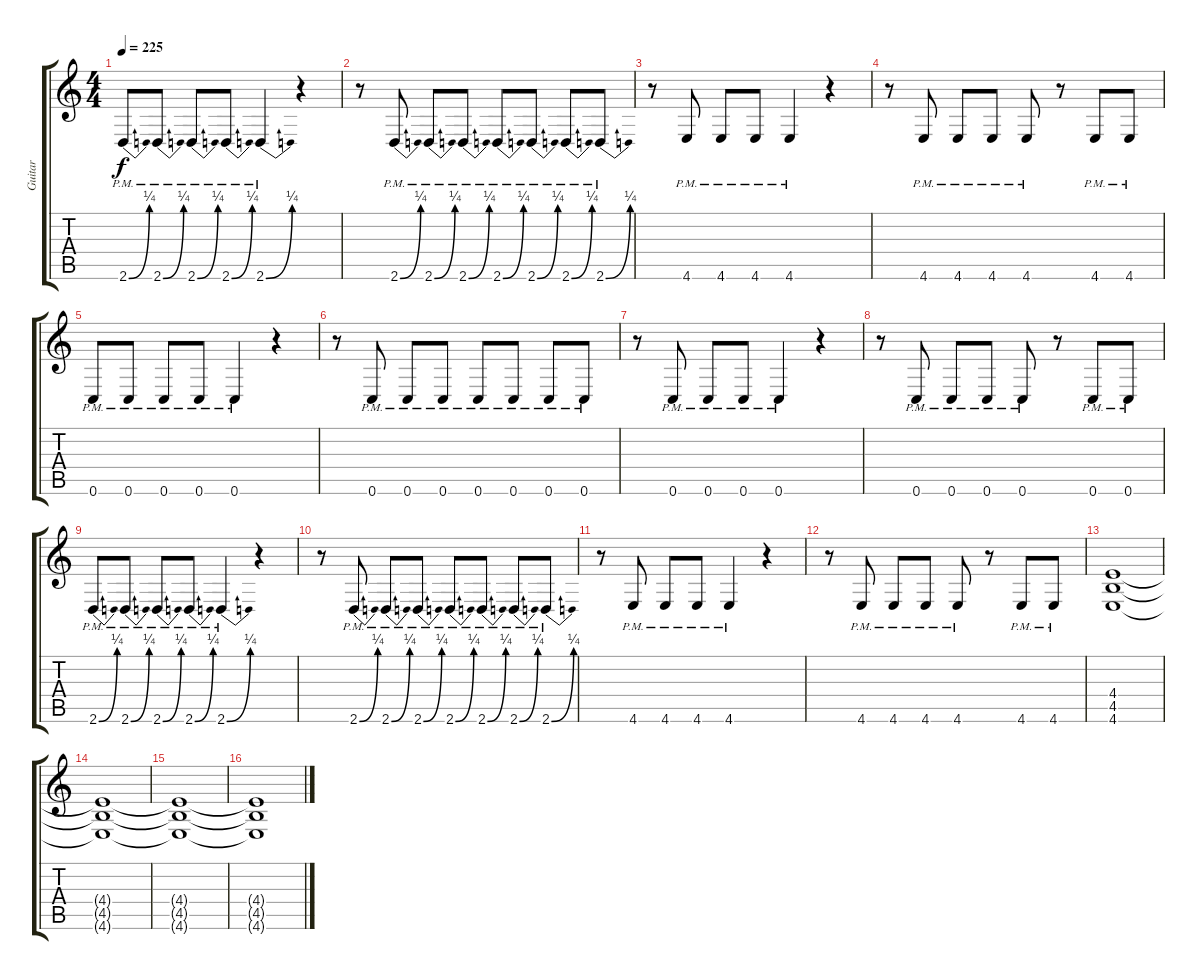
\track ("Guitar" "Guitar") {instrument distortionguitar}
\staff {score tabs}
\tuning (D4 A3 F3 C3 G2 C2) {hide}
\ts (4 4)
\tempo 225
\clef g2
\ks c
2.6{be (bend 0 0 60 1) pm}.8{dy f} 2.6{be (bend 0 0 60 1) pm}.8 2.6{be (bend 0 0 60 1) pm}.8 2.6{be (bend 0 0 60 1) pm}.8 2.6{be (bend 0 0 60 1) pm}.4 r.4 |
r.8 2.6{be (bend 0 0 60 1) pm}.8 2.6{be (bend 0 0 60 1) pm}.8 2.6{be (bend 0 0 60 1) pm}.8 2.6{be (bend 0 0 60 1) pm}.8 2.6{be (bend 0 0 60 1) pm}.8 2.6{be (bend 0 0 60 1) pm}.8 2.6{be (bend 0 0 60 1) pm}.8 |
r.8 4.6{pm}.8 4.6{pm}.8 4.6{pm}.8 4.6{pm}.4 r.4 |
r.8 4.6{pm}.8 4.6{pm}.8 4.6{pm}.8 4.6{pm}.8 r.8 4.6{pm}.8 4.6{pm}.8 |
0.6{pm}.8 0.6{pm}.8 0.6{pm}.8 0.6{pm}.8 0.6{pm}.4 r.4 |
r.8 0.6{pm}.8 0.6{pm}.8 0.6{pm}.8 0.6{pm}.8 0.6{pm}.8 0.6{pm}.8 0.6{pm}.8 |
r.8 0.6{pm}.8 0.6{pm}.8 0.6{pm}.8 0.6{pm}.4 r.4 |
r.8 0.6{pm}.8 0.6{pm}.8 0.6{pm}.8 0.6{pm}.8 r.8 0.6{pm}.8 0.6{pm}.8 |
2.6{be (bend 0 0 60 1) pm}.8 2.6{be (bend 0 0 60 1) pm}.8 2.6{be (bend 0 0 60 1) pm}.8 2.6{be (bend 0 0 60 1) pm}.8 2.6{be (bend 0 0 60 1) pm}.4 r.4 |
r.8 2.6{be (bend 0 0 60 1) pm}.8 2.6{be (bend 0 0 60 1) pm}.8 2.6{be (bend 0 0 60 1) pm}.8 2.6{be (bend 0 0 60 1) pm}.8 2.6{be (bend 0 0 60 1) pm}.8 2.6{be (bend 0 0 60 1) pm}.8 2.6{be (bend 0 0 60 1) pm}.8 |
r.8 4.6{pm}.8 4.6{pm}.8 4.6{pm}.8 4.6{pm}.4 r.4 |
r.8 4.6{pm}.8 4.6{pm}.8 4.6{pm}.8 4.6{pm}.8 r.8 4.6{pm}.8 4.6{pm}.8 |
(4.4 4.5 4.6).1 |
(4.4{t} 4.5{t} 4.6{t}).1 |
(4.4{t} 4.5{t} 4.6{t}).1 |
(4.4{t} 4.5{t} 4.6{t}).1
